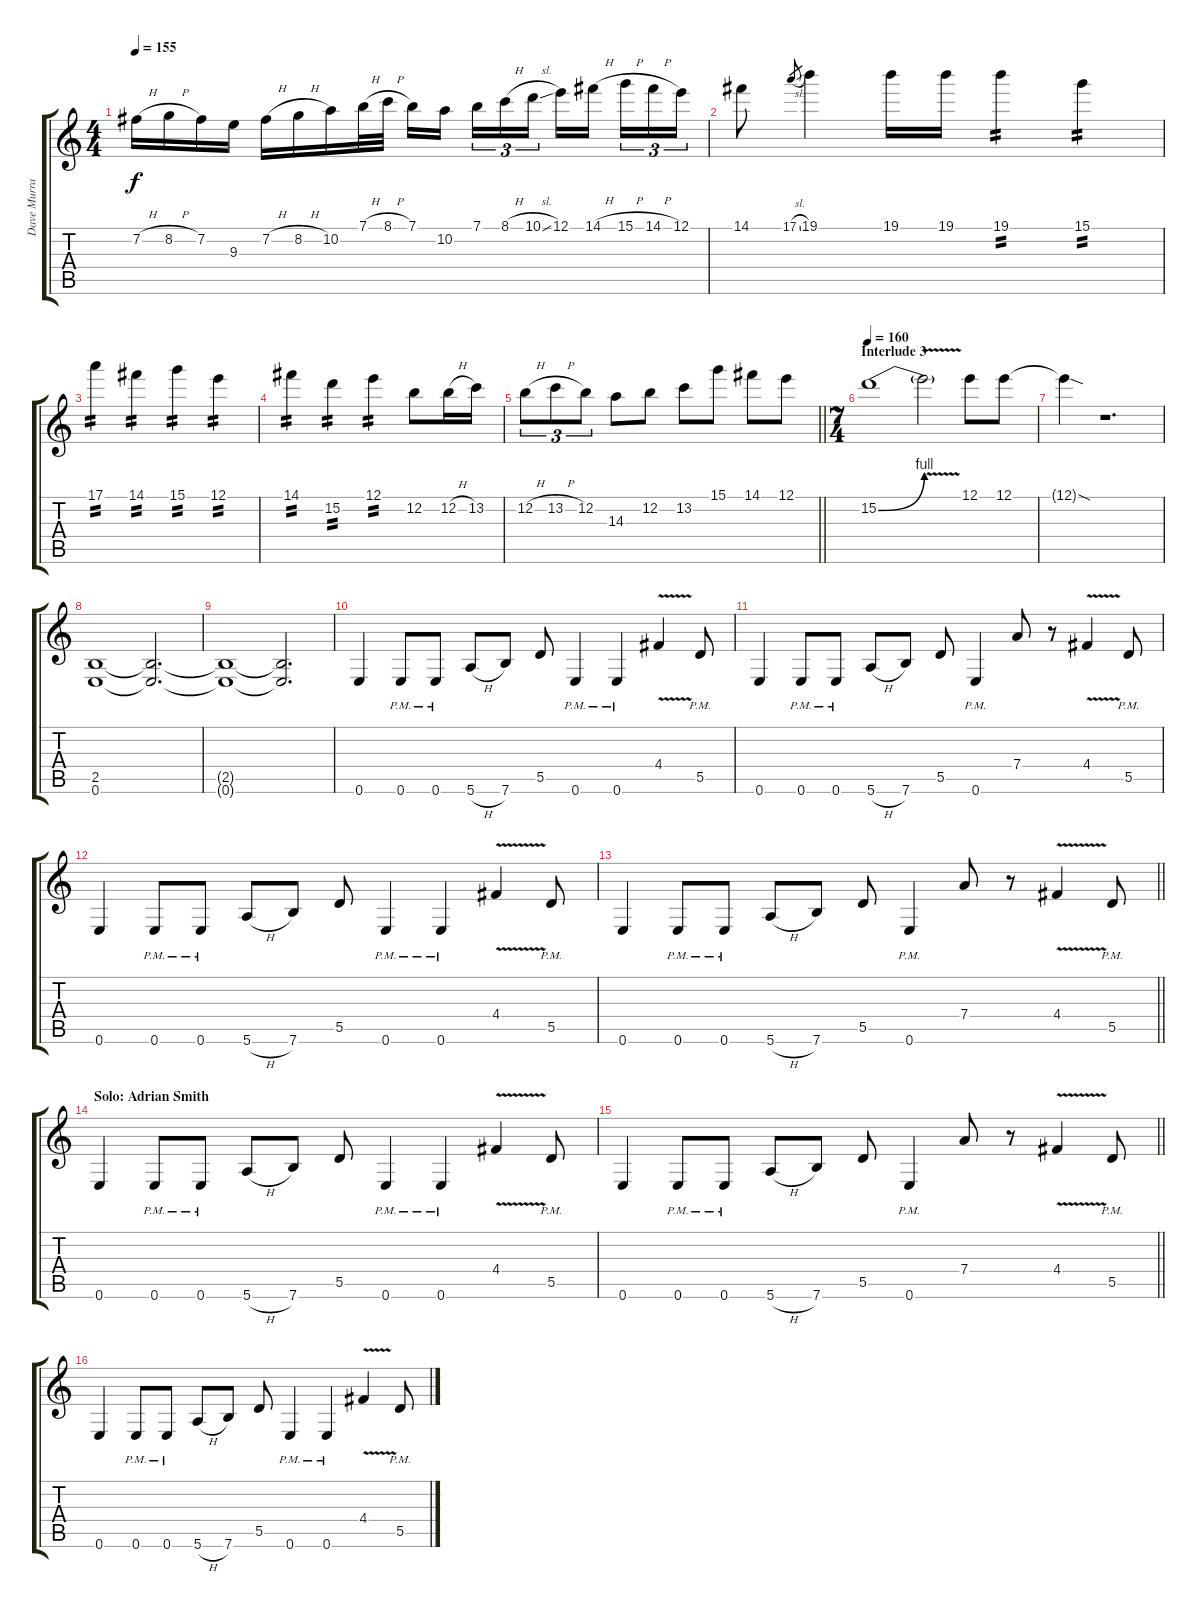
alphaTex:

\track ("Dave Murray" "Dave Murra") {instrument overdrivenguitar}
\staff {score tabs}
\tuning (E4 B3 G3 D3 A2 E2) {hide}
\ts (4 4)
\tempo 155
\clef g2
\ks c
7.2{h t}.16{dy f} 8.2{h}.16 7.2.16 9.3.16 7.2{h}.16 8.2{h}.16 10.2.16 7.1{h}.32 8.1{h}.32 7.1.16 10.2.16{beam splitsecondary} 7.1.16{tu (3 2)} 8.1{h}.16{tu (3 2)} 10.1{sl}.16{tu (3 2)} 12.1.16 14.1{h}.16{beam splitsecondary} 15.1{h}.16{tu (3 2)} 14.1{h}.16{tu (3 2)} 12.1.16{tu (3 2)} |
14.1.8 17.1{sl}.8{gr} 19.1.4 19.1.16 19.1.16 19.1.4{tp 2} 15.1.4{tp 2} |
17.1.4{tp 2} 14.1.4{tp 2} 15.1.4{tp 2} 12.1.4{tp 2} |
14.1.4{tp 2} 15.2.4{tp 2} 12.1.4{tp 2} 12.2.8 12.2{h}.16 13.2.16 |
\barLineRight lightlight
12.2{h}.8{tu (3 2)} 13.2{h}.8{tu (3 2)} 12.2.8{tu (3 2)} 14.3.8 12.2.8 13.2.8 15.1.8 14.1.8 12.1.8 |
\ts (7 4)
\section ("" "Interlude 3")
\tempo 160
15.2{be (bend 0 0 60 4)}.1 15.2{v t}.2 12.1.8 12.1.8 |
12.1{sod t}.4 r.1{d} |
(2.5 0.6).1{instrument overdrivenguitar} (2.5{t} 0.6{t}).2{d} |
(2.5{t} 0.6{t}).1 (2.5{t} 0.6{t}).2{d} |
0.6.4 0.6{pm}.8 0.6{pm}.8 5.6{h}.8 7.6.8 5.5.8 0.6{pm}.4 0.6{pm}.4 4.4{v}.4 5.5{pm}.8 |
0.6.4 0.6{pm}.8 0.6{pm}.8 5.6{h}.8 7.6.8 5.5.8 0.6{pm}.4 7.4.8 r.8 4.4{v}.4 5.5{pm}.8 |
0.6.4 0.6{pm}.8 0.6{pm}.8 5.6{h}.8 7.6.8 5.5.8 0.6{pm}.4 0.6{pm}.4 4.4{v}.4 5.5{pm}.8 |
\barLineRight lightlight
0.6.4 0.6{pm}.8 0.6{pm}.8 5.6{h}.8 7.6.8 5.5.8 0.6{pm}.4 7.4.8 r.8 4.4{v}.4 5.5{pm}.8 |
\section ("" "Solo: Adrian Smith")
0.6.4 0.6{pm}.8 0.6{pm}.8 5.6{h}.8 7.6.8 5.5.8 0.6{pm}.4 0.6{pm}.4 4.4{v}.4 5.5{pm}.8 |
\barLineRight lightlight
0.6.4 0.6{pm}.8 0.6{pm}.8 5.6{h}.8 7.6.8 5.5.8 0.6{pm}.4 7.4.8 r.8 4.4{v}.4 5.5{pm}.8 |
0.6.4 0.6{pm}.8 0.6{pm}.8 5.6{h}.8 7.6.8 5.5.8 0.6{pm}.4 0.6{pm}.4 4.4{v}.4 5.5{pm}.8
